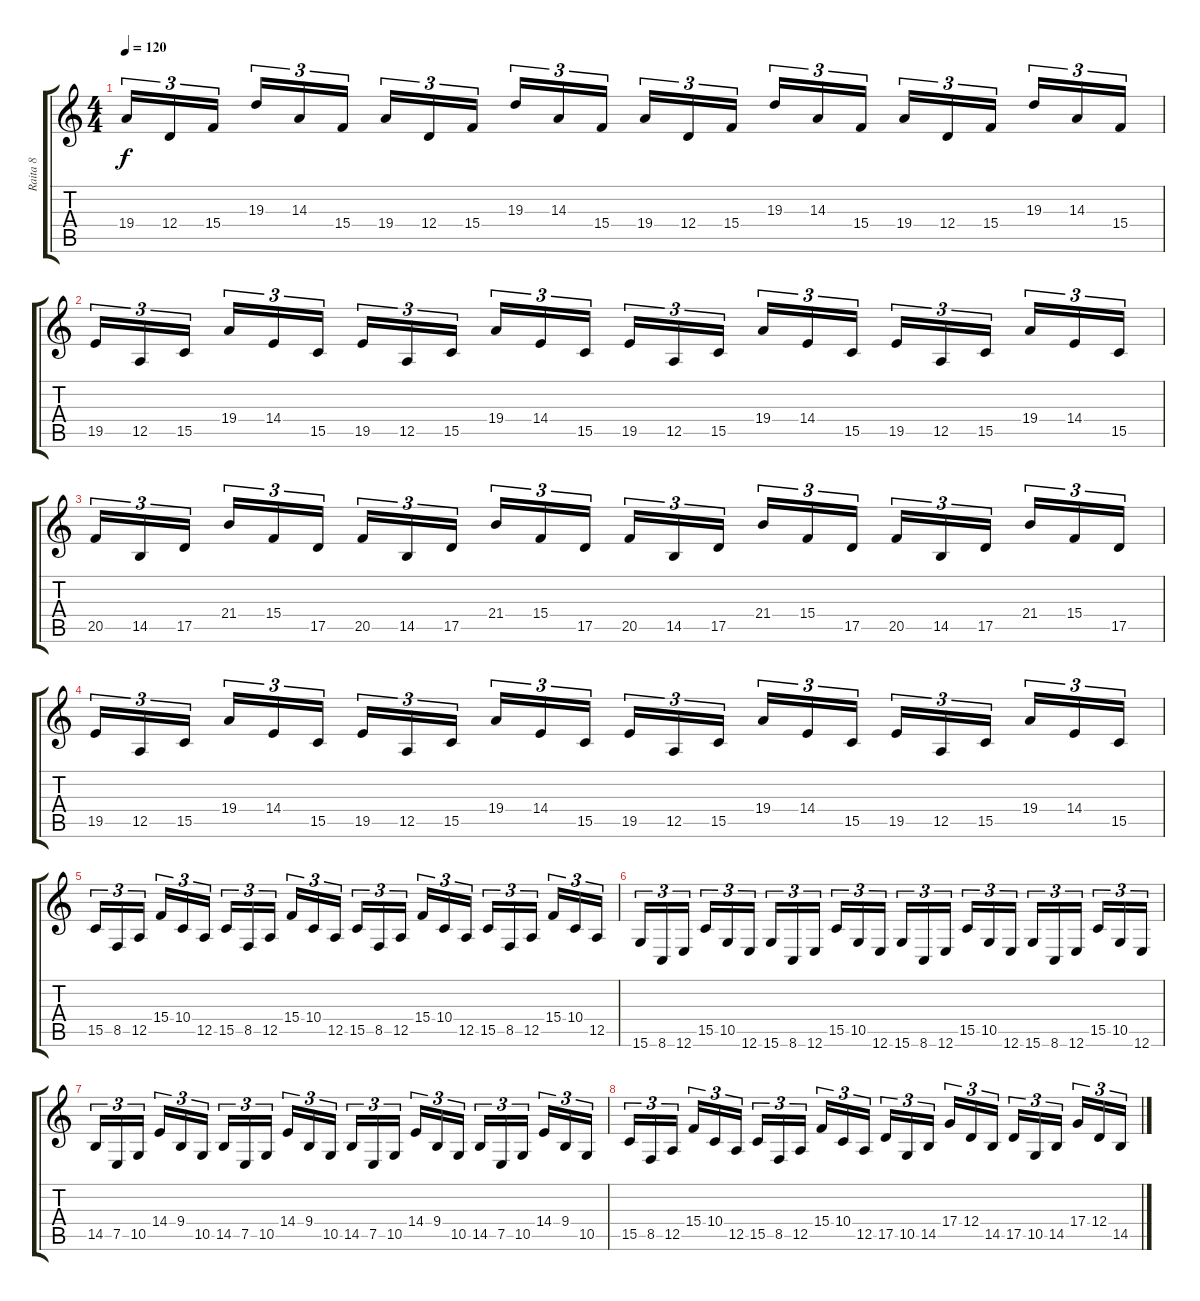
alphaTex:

\track ("Raita 8" "Raita 8") {instrument harpsichord}
\staff {score tabs}
\tuning (E4 B3 G3 D3 A2 E2) {hide}
\ts (4 4)
\tempo 120
\clef g2
\ks c
19.4.16{tu (3 2) dy f} 12.4.16{tu (3 2)} 15.4.16{tu (3 2)} 19.3.16{tu (3 2)} 14.3.16{tu (3 2)} 15.4.16{tu (3 2)} 19.4.16{tu (3 2)} 12.4.16{tu (3 2)} 15.4.16{tu (3 2)} 19.3.16{tu (3 2)} 14.3.16{tu (3 2)} 15.4.16{tu (3 2)} 19.4.16{tu (3 2)} 12.4.16{tu (3 2)} 15.4.16{tu (3 2)} 19.3.16{tu (3 2)} 14.3.16{tu (3 2)} 15.4.16{tu (3 2)} 19.4.16{tu (3 2)} 12.4.16{tu (3 2)} 15.4.16{tu (3 2)} 19.3.16{tu (3 2)} 14.3.16{tu (3 2)} 15.4.16{tu (3 2)} |
19.5.16{tu (3 2)} 12.5.16{tu (3 2)} 15.5.16{tu (3 2)} 19.4.16{tu (3 2)} 14.4.16{tu (3 2)} 15.5.16{tu (3 2)} 19.5.16{tu (3 2)} 12.5.16{tu (3 2)} 15.5.16{tu (3 2)} 19.4.16{tu (3 2)} 14.4.16{tu (3 2)} 15.5.16{tu (3 2)} 19.5.16{tu (3 2)} 12.5.16{tu (3 2)} 15.5.16{tu (3 2)} 19.4.16{tu (3 2)} 14.4.16{tu (3 2)} 15.5.16{tu (3 2)} 19.5.16{tu (3 2)} 12.5.16{tu (3 2)} 15.5.16{tu (3 2)} 19.4.16{tu (3 2)} 14.4.16{tu (3 2)} 15.5.16{tu (3 2)} |
20.5.16{tu (3 2)} 14.5.16{tu (3 2)} 17.5.16{tu (3 2)} 21.4.16{tu (3 2)} 15.4.16{tu (3 2)} 17.5.16{tu (3 2)} 20.5.16{tu (3 2)} 14.5.16{tu (3 2)} 17.5.16{tu (3 2)} 21.4.16{tu (3 2)} 15.4.16{tu (3 2)} 17.5.16{tu (3 2)} 20.5.16{tu (3 2)} 14.5.16{tu (3 2)} 17.5.16{tu (3 2)} 21.4.16{tu (3 2)} 15.4.16{tu (3 2)} 17.5.16{tu (3 2)} 20.5.16{tu (3 2)} 14.5.16{tu (3 2)} 17.5.16{tu (3 2)} 21.4.16{tu (3 2)} 15.4.16{tu (3 2)} 17.5.16{tu (3 2)} |
19.5.16{tu (3 2)} 12.5.16{tu (3 2)} 15.5.16{tu (3 2)} 19.4.16{tu (3 2)} 14.4.16{tu (3 2)} 15.5.16{tu (3 2)} 19.5.16{tu (3 2)} 12.5.16{tu (3 2)} 15.5.16{tu (3 2)} 19.4.16{tu (3 2)} 14.4.16{tu (3 2)} 15.5.16{tu (3 2)} 19.5.16{tu (3 2)} 12.5.16{tu (3 2)} 15.5.16{tu (3 2)} 19.4.16{tu (3 2)} 14.4.16{tu (3 2)} 15.5.16{tu (3 2)} 19.5.16{tu (3 2)} 12.5.16{tu (3 2)} 15.5.16{tu (3 2)} 19.4.16{tu (3 2)} 14.4.16{tu (3 2)} 15.5.16{tu (3 2)} |
15.5.16{tu (3 2)} 8.5.16{tu (3 2)} 12.5.16{tu (3 2)} 15.4.16{tu (3 2)} 10.4.16{tu (3 2)} 12.5.16{tu (3 2)} 15.5.16{tu (3 2)} 8.5.16{tu (3 2)} 12.5.16{tu (3 2)} 15.4.16{tu (3 2)} 10.4.16{tu (3 2)} 12.5.16{tu (3 2)} 15.5.16{tu (3 2)} 8.5.16{tu (3 2)} 12.5.16{tu (3 2)} 15.4.16{tu (3 2)} 10.4.16{tu (3 2)} 12.5.16{tu (3 2)} 15.5.16{tu (3 2)} 8.5.16{tu (3 2)} 12.5.16{tu (3 2)} 15.4.16{tu (3 2)} 10.4.16{tu (3 2)} 12.5.16{tu (3 2)} |
15.6.16{tu (3 2)} 8.6.16{tu (3 2)} 12.6.16{tu (3 2)} 15.5.16{tu (3 2)} 10.5.16{tu (3 2)} 12.6.16{tu (3 2)} 15.6.16{tu (3 2)} 8.6.16{tu (3 2)} 12.6.16{tu (3 2)} 15.5.16{tu (3 2)} 10.5.16{tu (3 2)} 12.6.16{tu (3 2)} 15.6.16{tu (3 2)} 8.6.16{tu (3 2)} 12.6.16{tu (3 2)} 15.5.16{tu (3 2)} 10.5.16{tu (3 2)} 12.6.16{tu (3 2)} 15.6.16{tu (3 2)} 8.6.16{tu (3 2)} 12.6.16{tu (3 2)} 15.5.16{tu (3 2)} 10.5.16{tu (3 2)} 12.6.16{tu (3 2)} |
14.5.16{tu (3 2)} 7.5.16{tu (3 2)} 10.5.16{tu (3 2)} 14.4.16{tu (3 2)} 9.4.16{tu (3 2)} 10.5.16{tu (3 2)} 14.5.16{tu (3 2)} 7.5.16{tu (3 2)} 10.5.16{tu (3 2)} 14.4.16{tu (3 2)} 9.4.16{tu (3 2)} 10.5.16{tu (3 2)} 14.5.16{tu (3 2)} 7.5.16{tu (3 2)} 10.5.16{tu (3 2)} 14.4.16{tu (3 2)} 9.4.16{tu (3 2)} 10.5.16{tu (3 2)} 14.5.16{tu (3 2)} 7.5.16{tu (3 2)} 10.5.16{tu (3 2)} 14.4.16{tu (3 2)} 9.4.16{tu (3 2)} 10.5.16{tu (3 2)} |
15.5.16{tu (3 2)} 8.5.16{tu (3 2)} 12.5.16{tu (3 2)} 15.4.16{tu (3 2)} 10.4.16{tu (3 2)} 12.5.16{tu (3 2)} 15.5.16{tu (3 2)} 8.5.16{tu (3 2)} 12.5.16{tu (3 2)} 15.4.16{tu (3 2)} 10.4.16{tu (3 2)} 12.5.16{tu (3 2)} 17.5.16{tu (3 2)} 10.5.16{tu (3 2)} 14.5.16{tu (3 2)} 17.4.16{tu (3 2)} 12.4.16{tu (3 2)} 14.5.16{tu (3 2)} 17.5.16{tu (3 2)} 10.5.16{tu (3 2)} 14.5.16{tu (3 2)} 17.4.16{tu (3 2)} 12.4.16{tu (3 2)} 14.5.16{tu (3 2)}
